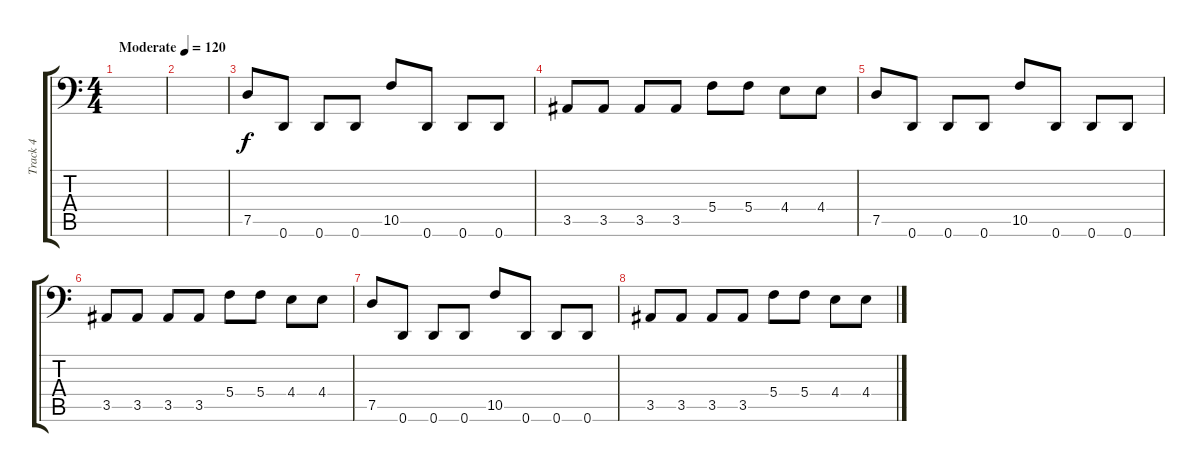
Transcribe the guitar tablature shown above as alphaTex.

\track ("Track 4" "Track 4") {instrument electricbasspick}
\staff {score tabs}
\tuning (D3 A2 F2 C2 G1 D1) {hide}
\ts (4 4)
\tempo (120 "Moderate")
\clef f4
\ks c
|
|
7.5.8 0.6.8 0.6.8 0.6.8 10.5.8 0.6.8 0.6.8 0.6.8 |
3.5.8 3.5.8 3.5.8 3.5.8 5.4.8 5.4.8 4.4.8 4.4.8 |
7.5.8 0.6.8 0.6.8 0.6.8 10.5.8 0.6.8 0.6.8 0.6.8 |
3.5.8 3.5.8 3.5.8 3.5.8 5.4.8 5.4.8 4.4.8 4.4.8 |
7.5.8 0.6.8 0.6.8 0.6.8 10.5.8 0.6.8 0.6.8 0.6.8 |
3.5.8 3.5.8 3.5.8 3.5.8 5.4.8 5.4.8 4.4.8 4.4.8
